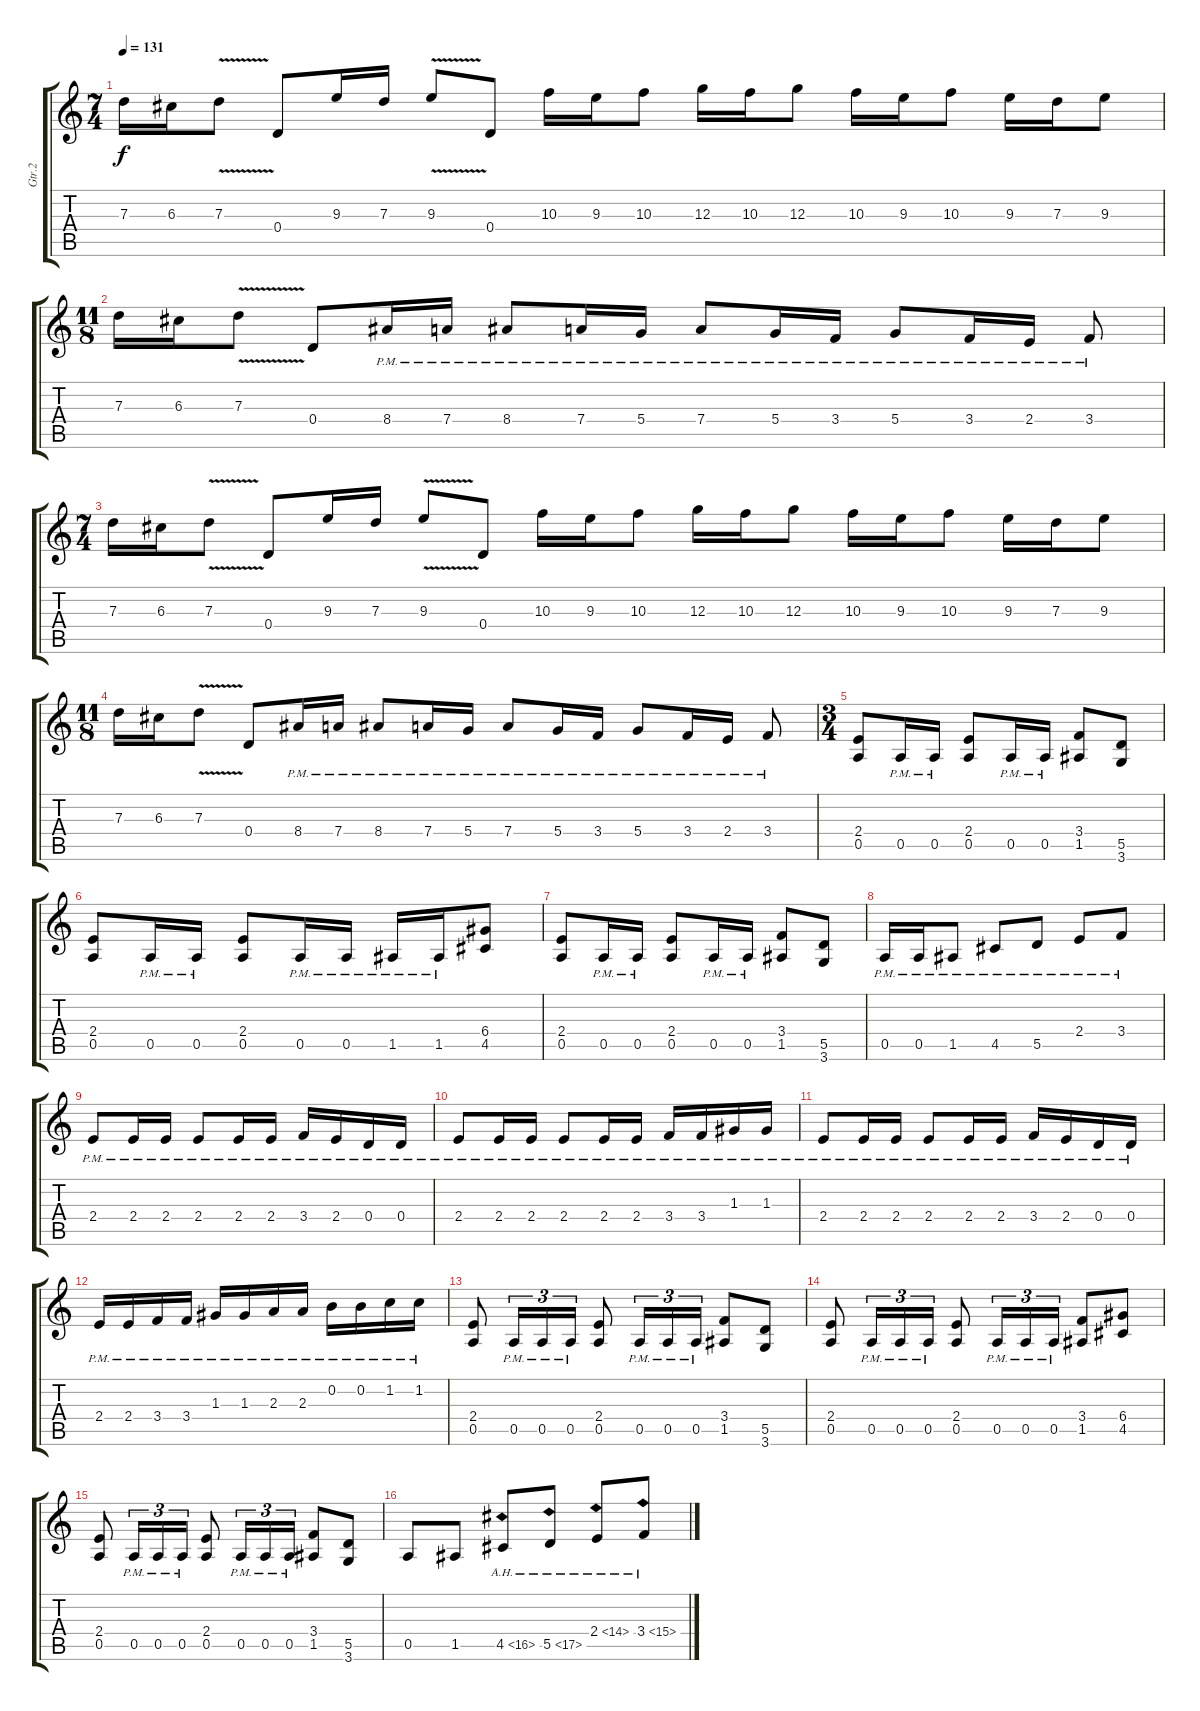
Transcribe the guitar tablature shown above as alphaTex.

\track ("Gtr.2" "Gtr.2") {instrument distortionguitar}
\staff {score tabs}
\tuning (E4 B3 G3 D3 A2 E2) {hide}
\ts (7 4)
\tempo 131
\clef g2
\ks c
7.3.16{dy f} 6.3.16 7.3{v}.8 0.4.8 9.3.16 7.3.16 9.3{v}.8 0.4.8 10.3.16 9.3.16 10.3.8 12.3.16 10.3.16 12.3.8 10.3.16 9.3.16 10.3.8 9.3.16 7.3.16 9.3.8 |
\ts (11 8)
7.3.16 6.3.16 7.3{v}.8 0.4.8 8.4{pm}.16 7.4{pm}.16 8.4{pm}.8 7.4{pm}.16 5.4{pm}.16 7.4{pm}.8 5.4{pm}.16 3.4{pm}.16 5.4{pm}.8 3.4{pm}.16 2.4{pm}.16 3.4{pm}.8 |
\ts (7 4)
7.3.16 6.3.16 7.3{v}.8 0.4.8 9.3.16 7.3.16 9.3{v}.8 0.4.8 10.3.16 9.3.16 10.3.8 12.3.16 10.3.16 12.3.8 10.3.16 9.3.16 10.3.8 9.3.16 7.3.16 9.3.8 |
\ts (11 8)
7.3.16 6.3.16 7.3{v}.8 0.4.8 8.4{pm}.16 7.4{pm}.16 8.4{pm}.8 7.4{pm}.16 5.4{pm}.16 7.4{pm}.8 5.4{pm}.16 3.4{pm}.16 5.4{pm}.8 3.4{pm}.16 2.4{pm}.16 3.4{pm}.8 |
\ts (3 4)
(2.4 0.5).8 0.5{pm}.16 0.5{pm}.16 (2.4 0.5).8 0.5{pm}.16 0.5{pm}.16 (3.4 1.5).8 (5.5 3.6).8 |
(2.4 0.5).8 0.5{pm}.16 0.5{pm}.16 (2.4 0.5).8 0.5{pm}.16 0.5{pm}.16 1.5{pm}.16 1.5{pm}.16 (6.4 4.5).8 |
(2.4 0.5).8 0.5{pm}.16 0.5{pm}.16 (2.4 0.5).8 0.5{pm}.16 0.5{pm}.16 (3.4 1.5).8 (5.5 3.6).8 |
0.5{pm}.16 0.5{pm}.16 1.5{pm}.8 4.5{pm}.8 5.5{pm}.8 2.4{pm}.8 3.4{pm}.8 |
2.4{pm}.8 2.4{pm}.16 2.4{pm}.16 2.4{pm}.8 2.4{pm}.16 2.4{pm}.16 3.4{pm}.16 2.4{pm}.16 0.4{pm}.16 0.4{pm}.16 |
2.4{pm}.8 2.4{pm}.16 2.4{pm}.16 2.4{pm}.8 2.4{pm}.16 2.4{pm}.16 3.4{pm}.16 3.4{pm}.16 1.3{pm}.16 1.3{pm}.16 |
2.4{pm}.8 2.4{pm}.16 2.4{pm}.16 2.4{pm}.8 2.4{pm}.16 2.4{pm}.16 3.4{pm}.16 2.4{pm}.16 0.4{pm}.16 0.4{pm}.16 |
2.4{pm}.16 2.4{pm}.16 3.4{pm}.16 3.4{pm}.16 1.3{pm}.16 1.3{pm}.16 2.3{pm}.16 2.3{pm}.16 0.2{pm}.16 0.2{pm}.16 1.2{pm}.16 1.2{pm}.16 |
(2.4 0.5).8 0.5{pm}.16{tu (3 2)} 0.5{pm}.16{tu (3 2)} 0.5{pm}.16{tu (3 2)} (2.4 0.5).8 0.5{pm}.16{tu (3 2)} 0.5{pm}.16{tu (3 2)} 0.5{pm}.16{tu (3 2)} (3.4 1.5).8 (5.5 3.6).8 |
(2.4 0.5).8 0.5{pm}.16{tu (3 2)} 0.5{pm}.16{tu (3 2)} 0.5{pm}.16{tu (3 2)} (2.4 0.5).8 0.5{pm}.16{tu (3 2)} 0.5{pm}.16{tu (3 2)} 0.5{pm}.16{tu (3 2)} (3.4 1.5).8 (6.4 4.5).8 |
(2.4 0.5).8 0.5{pm}.16{tu (3 2)} 0.5{pm}.16{tu (3 2)} 0.5{pm}.16{tu (3 2)} (2.4 0.5).8 0.5{pm}.16{tu (3 2)} 0.5{pm}.16{tu (3 2)} 0.5{pm}.16{tu (3 2)} (3.4 1.5).8 (5.5 3.6).8 |
0.5.8 1.5.8 4.5{ah 12}.8 5.5{ah 12}.8 2.4{ah 12}.8 3.4{ah 12}.8
